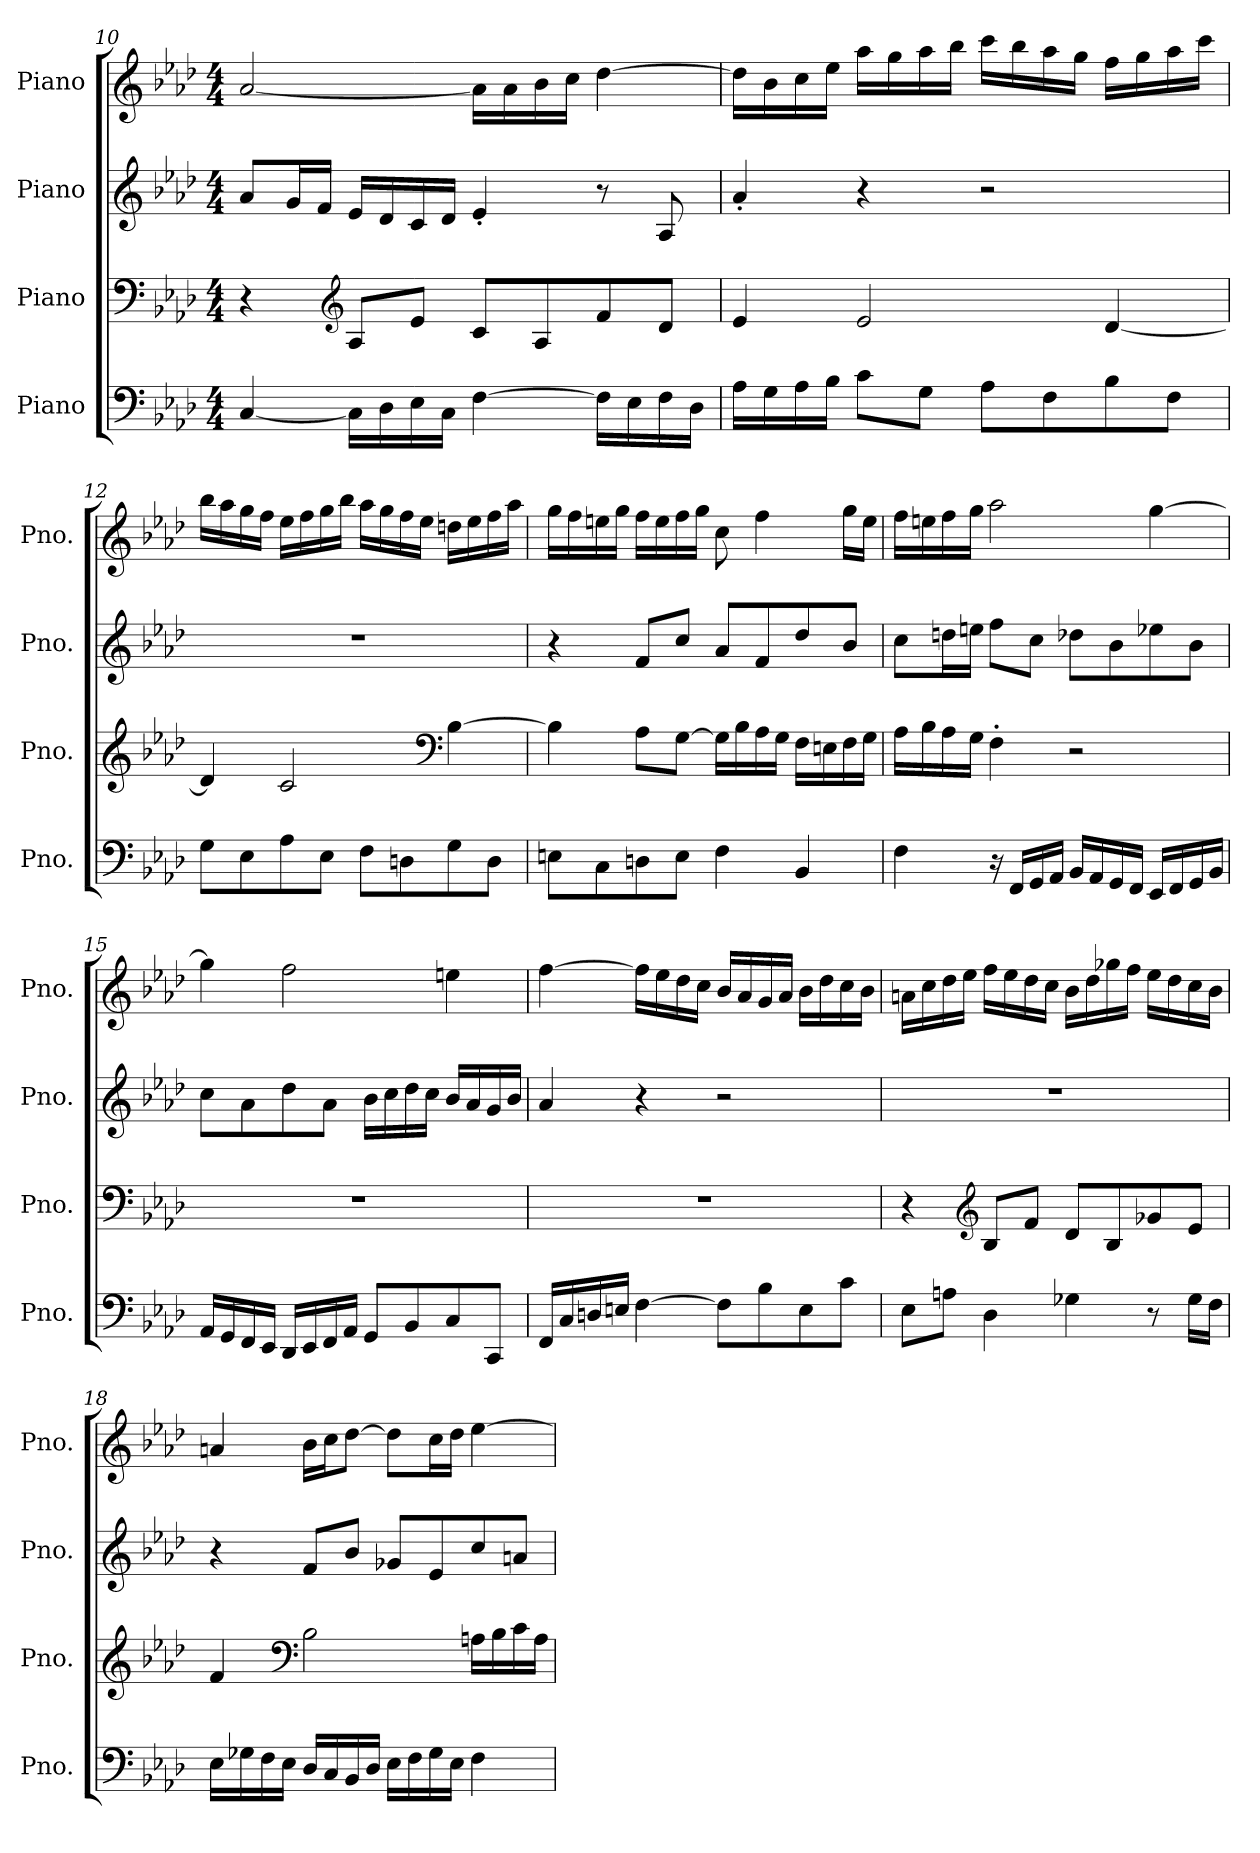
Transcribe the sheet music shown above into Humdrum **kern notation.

**kern	**kern	**kern	**kern
*part4	*part3	*part2	*part1
*staff4	*staff3	*staff2	*staff1
*I"Piano	*I"Piano	*I"Piano	*I"Piano
*I'Pno.	*I'Pno.	*I'Pno.	*I'Pno.
!!LO:LB:g=z
*clefF4	*clefF4	*clefG2	*clefG2
*k[b-e-a-d-]	*k[b-e-a-d-]	*k[b-e-a-d-]	*k[b-e-a-d-]
*M4/4	*M4/4	*M4/4	*M4/4
=10	=10	=10	=10
[4C/	4r	8a-/L	[2a-/
.	.	16g/L	.
.	.	16f/JJ	.
*	*clefG2	*	*
16C\LL]	8A-/L	16e-/LL	.
16D-\	.	16d-/	.
16E-\	8e-/J	16c/	.
16C\JJ	.	16d-/JJ	.
[4F\	8c/L	4e-'/	16a-\LL]
.	.	.	16a-\
.	8A-/	.	16b-\
.	.	.	16cc\JJ
16F\LL]	8f/	8r	[4dd-\
16E-\	.	.	.
16F\	8d-/J	8A-/	.
16D-\JJ	.	.	.
=11	=11	=11	=11
16A-\LL	4e-/	4a-'/	16dd-\LL]
16G\	.	.	16b-\
16A-\	.	.	16cc\
16B-\JJ	.	.	16ee-\JJ
8c\L	2e-/	4r	16aa-\LL
.	.	.	16gg\
8G\J	.	.	16aa-\
.	.	.	16bb-\JJ
8A-\L	.	2r	16ccc\LL
.	.	.	16bb-\
8F\	.	.	16aa-\
.	.	.	16gg\JJ
8B-\	[4d-/	.	16ff\LL
.	.	.	16gg\
8F\J	.	.	16aa-\
.	.	.	16ccc\JJ
!!LO:LB:g=z
=12	=12	=12	=12
8G\L	4d-/]	1r	16bb-\LL
.	.	.	16aa-\
8E-\	.	.	16gg\
.	.	.	16ff\JJ
8A-\	2c/	.	16ee-\LL
.	.	.	16ff\
8E-\J	.	.	16gg\
.	.	.	16bb-\JJ
8F\L	.	.	16aa-\LL
.	.	.	16gg\
8Dn\	.	.	16ff\
.	.	.	16ee-\JJ
*	*clefF4	*	*
8G\	[4B-\	.	16ddn\LL
.	.	.	16ee-\
8D\J	.	.	16ff\
.	.	.	16aa-\JJ
=13	=13	=13	=13
8En\L	4B-\]	4r	16gg\LL
.	.	.	16ff\
8C\	.	.	16een\
.	.	.	16gg\JJ
8Dn\	8A-\L	8f/L	16ff\LL
.	.	.	16ee\
8E\J	[8G\J	8cc/J	16ff\
.	.	.	16gg\JJ
4F\	16G\LL]	8a-/L	8cc\
.	16B-\	.	.
.	16A-\	8f/	4ff\
.	16G\JJ	.	.
4BB-/	16F\LL	8dd-/	.
.	16En\	.	.
.	16F\	8b-/J	16gg\LL
.	16G\JJ	.	16ee\JJ
!!LO:PB:g=z
=14	=14	=14	=14
4F\	16A-\LL	8cc\L	16ff\LL
.	16B-\	.	16een\
.	16A-\	16ddn\L	16ff\
.	16G\JJ	16een\JJ	16gg\JJ
16r	4F'\	8ff\L	2aa-\
16FF/LL	.	.	.
16GG/	.	8cc\J	.
16AA-/JJ	.	.	.
16BB-/LL	2r	8dd-X\L	.
16AA-/	.	.	.
16GG/	.	8b-\	.
16FF/JJ	.	.	.
16EE-/LL	.	8ee-X\	[4gg\
16FF/	.	.	.
16GG/	.	8b-\J	.
16BB-/JJ	.	.	.
=15	=15	=15	=15
16AA-/LL	1r	8cc\L	4gg\]
16GG/	.	.	.
16FF/	.	8a-\	.
16EE-/JJ	.	.	.
16DD-/LL	.	8dd-\	2ff\
16EE-/	.	.	.
16FF/	.	8a-\J	.
16AA-/JJ	.	.	.
8GG/L	.	16b-\LL	.
.	.	16cc\	.
8BB-/	.	16dd-\	.
.	.	16cc\JJ	.
8C/	.	16b-/LL	4een\
.	.	16a-/	.
8CC/J	.	16g/	.
.	.	16b-/JJ	.
!!LO:LB:g=z
=16	=16	=16	=16
16FF/LL	1r	4a-/	[4ff\
16C/	.	.	.
16Dn/	.	.	.
16En/JJ	.	.	.
[4F\	.	4r	16ff\LL]
.	.	.	16ee-\
.	.	.	16dd-\
.	.	.	16cc\JJ
8F\L]	.	2r	16b-/LL
.	.	.	16a-/
8B-\	.	.	16g/
.	.	.	16a-/JJ
8E\	.	.	16b-\LL
.	.	.	16dd-\
8c\J	.	.	16cc\
.	.	.	16b-\JJ
=17	=17	=17	=17
8E-\L	4r	1r	16an\LL
.	.	.	16cc\
8An\J	.	.	16dd-\
.	.	.	16ee-\JJ
*	*clefG2	*	*
4D-\	8B-/L	.	16ff\LL
.	.	.	16ee-\
.	8f/J	.	16dd-\
.	.	.	16cc\JJ
4G-X\	8d-/L	.	16b-\LL
.	.	.	16dd-\
.	8B-/	.	16gg-X\
.	.	.	16ff\JJ
8r	8g-X/	.	16ee-\LL
.	.	.	16dd-\
16G-\LL	8e-/J	.	16cc\
16F\JJ	.	.	16b-\JJ
!!LO:LB:g=z
=18	=18	=18	=18
16E-\LL	4f/	4r	4an/
16G-X\	.	.	.
16F\	.	.	.
16E-\JJ	.	.	.
*	*clefF4	*	*
16D-/LL	2B-\	8f/L	16b-\LL
16C/	.	.	16cc\J
16BB-/	.	8b-/J	[8dd-\J
16D-/JJ	.	.	.
16E-\LL	.	8g-X/L	8dd-\L]
16F\	.	.	.
16G-\	.	8e-/	16cc\L
16E-\JJ	.	.	16dd-\JJ
4F\	16An\LL	8cc/	[4ee-\
.	16B-\	.	.
.	16c\	8an/J	.
.	16A\JJ	.	.
=	=	=	=
*-	*-	*-	*-
